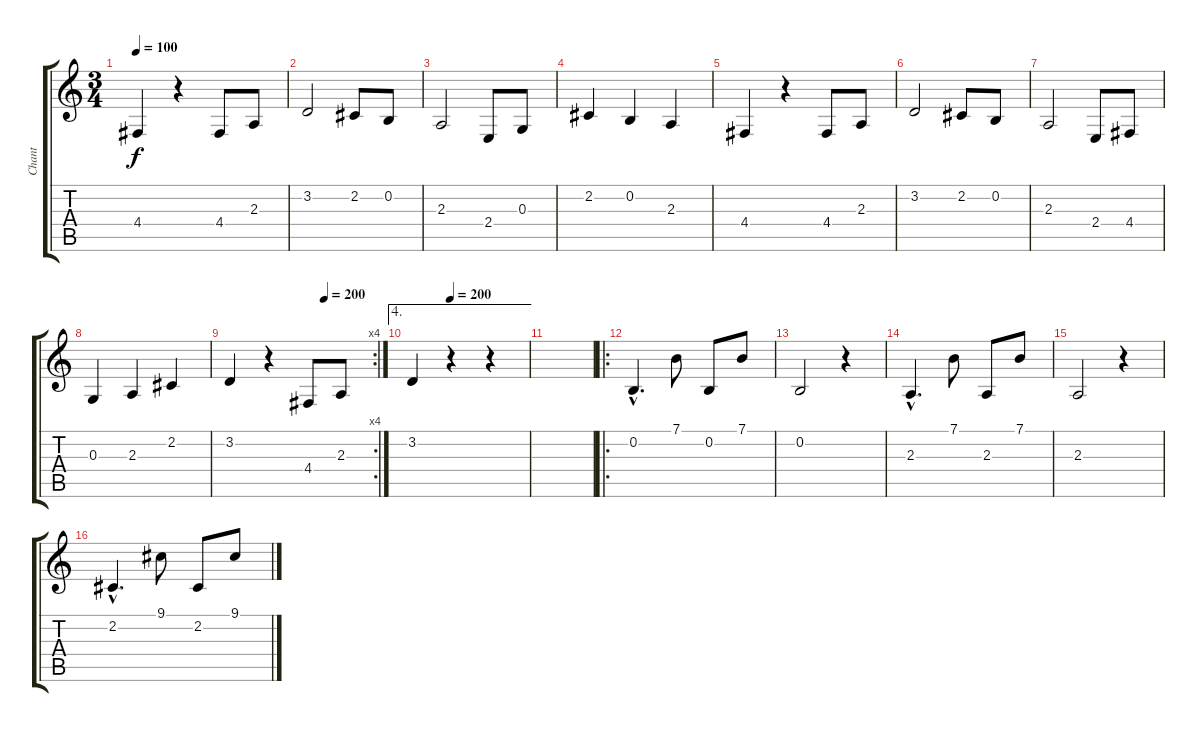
\track ("Chant" "Chant") {instrument tangoaccordion}
\staff {score tabs}
\tuning (E4 B3 G3 D3 A2 E2) {hide}
\ts (3 4)
\tempo 100
\clef g2
\ks c
4.4.4{dy f} r.4 4.4.8 2.3.8 |
3.2.2 2.2.8 0.2.8 |
2.3.2 2.4.8 0.3.8 |
2.2.4 0.2.4 2.3.4 |
4.4.4 r.4 4.4.8 2.3.8 |
3.2.2 2.2.8 0.2.8 |
2.3.2 2.4.8 4.4.8 |
0.3.4 2.3.4 2.2.4 |
\rc 4
\tempo (200 0.6666666666666666)
3.2.4 r.4 4.4.8 2.3.8 |
\ae 4
\tempo (200 0.3333333333333333)
3.2.4 r.4 r.4 |
|
\ro
0.2{hac}.4{d} 7.1.8 0.2.8 7.1.8 |
0.2.2 r.4 |
2.3{hac}.4{d} 7.1.8 2.3.8 7.1.8 |
2.3.2 r.4 |
2.2{hac}.4{d} 9.1.8 2.2.8 9.1.8
